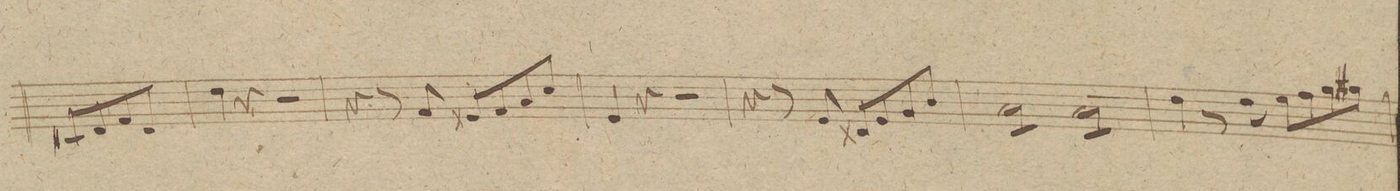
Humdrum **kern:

**kern	**dynam
*I"Alto Viola.	*
*clefC3	*
*k[f#c#g#]	*
*met(c|)	*
*M2/2	*
8D#X/L	.
8E/	.
8G#/	.
8E/J	.
=13	=13
4e\	.
4r	.
2r	.
=14	=14
4r	.
8r	.
8G#/	.
8F##X/L	.
8G#/	.
8B/	.
8d/J	.
=15	=15
4F#/	.
4r	.
2r	.
=16	=16
4r	.
8r	.
8F#/	.
8E##X/L	.
8F#/	.
8A/	.
8c#/J	.
=17	=17
*tremolo	*
8B\L	.
8B\	.
8B\	.
8B\J	.
8B\L	.
8B\	.
8B\	.
8B\J	.
=18	=18
4e\	.
8r	.
8e\	.
8f#\L	.
8g#\	.
8a\	.
8a#X\J	.
=19	=19
*-	*-
